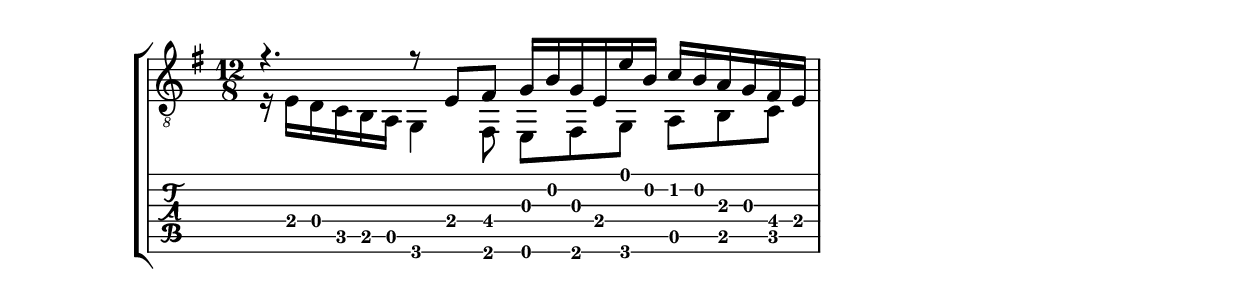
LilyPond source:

%% Do not edit this file; it is automatically
%% generated from LSR http://lsr.dsi.unimi.it
%% This file is in the public domain.
\version "2.13.4"

\header {
  lsrtags = "fretted-strings"

%% Translation of GIT committish: b2d4318d6c53df8469dfa4da09b27c15a374d0ca
  texidoces = "
La polifonía se crea de la misma forma en un @code{TabStaff} que
en una pauta normal.

"
  doctitlees = "Polifonía en tablaturas"

%% Translation of GIT committish: d96023d8792c8af202c7cb8508010c0d3648899d
  texidocde = "
Polyphonie kann in einer Tabulatur (@code{TabStaff}) genauso wie in einem
normalen Notensystem erstellt werden.

"
  doctitlede = "Polyphonie in einer Tabulatur"
%% Translation of GIT committish: 3f880f886831b8c72c9e944b3872458c30c6c839

  texidocfr = "
Une section polyphonique s'obtient dans un @code{TabStaff} de la
même manière que dans une portée normale.

"
  doctitlefr = "Polyphonie en mode tablature"


  texidoc = "
Polyphony is created the same way in a @code{TabStaff} as in a regular
staff.

"
  doctitle = "Polyphony in tablature"
} % begin verbatim

upper = \relative c' {
  \time 12/8
  \key e \minor
  \voiceOne
  r4. r8 e, fis g16 b g e e' b c b a g fis e
}

lower = \relative c {
  \key e \minor
  \voiceTwo
  r16 e d c b a g4 fis8 e fis g a b c
}

\score {
  <<
    \new StaffGroup = "tab with traditional" <<
      \new Staff = "guitar traditional" <<
        \clef "treble_8"
        \context Voice = "upper" \upper
        \context Voice = "lower" \lower
      >>
      \new TabStaff = "guitar tab" <<
        \context TabVoice = "upper" \upper
        \context TabVoice = "lower" \lower
      >>
    >>
  >>
}

